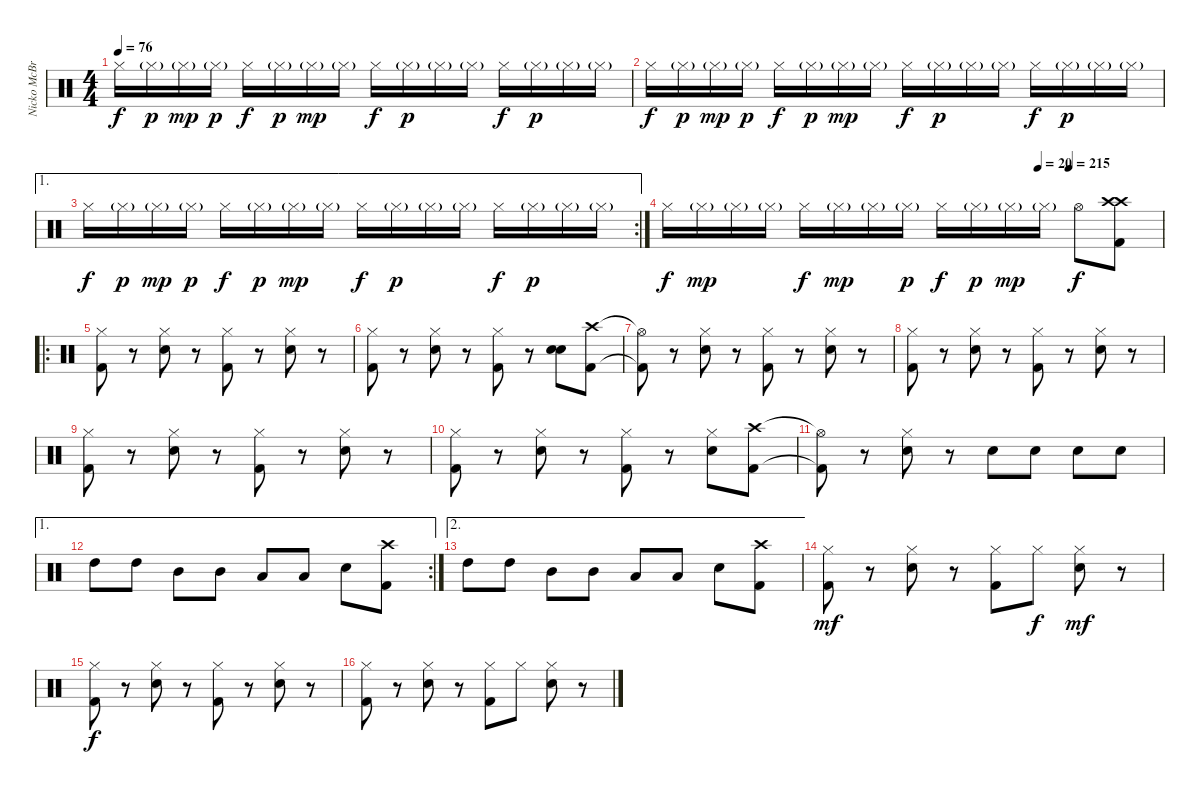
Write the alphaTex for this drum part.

\track ("Nicko McBrain" "Nicko McBr") {instrument percussion}
\staff {score}
\articulation defaults
\ts (4 4)
\tempo 76
\clef neutral
\ks c "Hi-Hat (closed)".16{dy f} "Hi-Hat (closed)"{g}.16{dy p} "Hi-Hat (closed)"{g}.16{dy mp} "Hi-Hat (closed)"{g}.16{dy p} "Hi-Hat (closed)".16{dy f} "Hi-Hat (closed)"{g}.16{dy p} "Hi-Hat (closed)"{g}.16{dy mp} "Hi-Hat (closed)"{g}.16 "Hi-Hat (closed)".16{dy f} "Hi-Hat (closed)"{g}.16{dy p} "Hi-Hat (closed)"{g}.16 "Hi-Hat (closed)"{g}.16 "Hi-Hat (closed)".16{dy f} "Hi-Hat (closed)"{g}.16{dy p} "Hi-Hat (closed)"{g}.16 "Hi-Hat (closed)"{g}.16
|
"Hi-Hat (closed)".16{dy f} "Hi-Hat (closed)"{g}.16{dy p} "Hi-Hat (closed)"{g}.16{dy mp} "Hi-Hat (closed)"{g}.16{dy p} "Hi-Hat (closed)".16{dy f} "Hi-Hat (closed)"{g}.16{dy p} "Hi-Hat (closed)"{g}.16{dy mp} "Hi-Hat (closed)"{g}.16 "Hi-Hat (closed)".16{dy f} "Hi-Hat (closed)"{g}.16{dy p} "Hi-Hat (closed)"{g}.16 "Hi-Hat (closed)"{g}.16 "Hi-Hat (closed)".16{dy f} "Hi-Hat (closed)"{g}.16{dy p} "Hi-Hat (closed)"{g}.16 "Hi-Hat (closed)"{g}.16 |
\ae 1
\rc 2 "Hi-Hat (closed)".16{dy f} "Hi-Hat (closed)"{g}.16{dy p} "Hi-Hat (closed)"{g}.16{dy mp} "Hi-Hat (closed)"{g}.16{dy p} "Hi-Hat (closed)".16{dy f} "Hi-Hat (closed)"{g}.16{dy p} "Hi-Hat (closed)"{g}.16{dy mp} "Hi-Hat (closed)"{g}.16 "Hi-Hat (closed)".16{dy f} "Hi-Hat (closed)"{g}.16{dy p} "Hi-Hat (closed)"{g}.16 "Hi-Hat (closed)"{g}.16 "Hi-Hat (closed)".16{dy f} "Hi-Hat (closed)"{g}.16{dy p} "Hi-Hat (closed)"{g}.16 "Hi-Hat (closed)"{g}.16
|
\tempo (215 0.8125)
\tempo (20 0.75)
"Hi-Hat (closed)".16{dy f} "Hi-Hat (closed)"{g}.16{dy mp} "Hi-Hat (closed)"{g}.16 "Hi-Hat (closed)"{g}.16 "Hi-Hat (closed)".16{dy f} "Hi-Hat (closed)"{g}.16{dy mp} "Hi-Hat (closed)"{g}.16 "Hi-Hat (closed)"{g}.16{dy p} "Hi-Hat (closed)".16{dy f} "Hi-Hat (closed)"{g}.16{dy p} "Hi-Hat (closed)"{g}.16{dy mp} "Hi-Hat (closed)"{g}.16 "Hi-Hat (open)".8{dy f} ("Crash high (hit)" "Kick (hit) 2" "Crash high (hit)").8 |
\ro
("Hi-Hat (closed)" "Kick (hit) 2").8 r.8 ("Hi-Hat (closed)" "Snare (hit) 2").8 r.8 ("Hi-Hat (closed)" "Kick (hit) 2").8 r.8 ("Hi-Hat (closed)" "Snare (hit) 2").8 r.8 |
("Hi-Hat (closed)" "Kick (hit) 2").8 r.8 ("Hi-Hat (closed)" "Snare (hit) 2").8 r.8 ("Hi-Hat (closed)" "Kick (hit) 2").8 r.8 ("Snare (hit) 2" "Snare (hit) 2").8 ("Crash high (hit)" "Kick (hit) 2").8 |
("Hi-Hat (open)"{t} "Kick (hit) 2"{t}).8 r.8 ("Hi-Hat (closed)" "Snare (hit) 2").8 r.8 ("Hi-Hat (closed)" "Kick (hit) 2").8 r.8 ("Hi-Hat (closed)" "Snare (hit) 2").8 r.8 |
("Hi-Hat (closed)" "Kick (hit) 2").8 r.8 ("Hi-Hat (closed)" "Snare (hit) 2").8 r.8 ("Hi-Hat (closed)" "Kick (hit) 2").8 r.8 ("Hi-Hat (closed)" "Snare (hit) 2").8 r.8 |
("Hi-Hat (closed)" "Kick (hit) 2").8 r.8 ("Hi-Hat (closed)" "Snare (hit) 2").8 r.8 ("Hi-Hat (closed)" "Kick (hit) 2").8 r.8 ("Hi-Hat (closed)" "Snare (hit) 2").8 r.8 |
("Hi-Hat (closed)" "Kick (hit) 2").8 r.8 ("Hi-Hat (closed)" "Snare (hit) 2").8 r.8 ("Hi-Hat (closed)" "Kick (hit) 2").8 r.8 ("Hi-Hat (closed)" "Snare (hit) 2").8 ("Crash high (hit)" "Kick (hit) 2").8 |
("Hi-Hat (open)"{t} "Kick (hit) 2"{t}).8 r.8 ("Hi-Hat (closed)" "Snare (hit) 2").8 r.8 "Snare (hit) 2".8 "Snare (hit) 2".8 "Snare (hit) 2".8 "Snare (hit) 2".8 |
\ae 1
\rc 2 "High Tom (hit)".8 "High Tom (hit)".8 "Mid Tom (hit)".8 "Mid Tom (hit)".8 "Low Tom (hit)".8 "Low Tom (hit)".8 "Snare (hit) 2".8
("Kick (hit) 2" "Crash high (hit)").8 |
\ae 2 "High Tom (hit)".8 "High Tom (hit)".8 "Mid Tom (hit)".8 "Mid Tom (hit)".8 "Low Tom (hit)".8 "Low Tom (hit)".8 "Snare (hit) 2".8
("Kick (hit) 2" "Crash high (hit)").8 |
("Hi-Hat (closed)" "Kick (hit) 2").8{dy mf} r.8 ("Hi-Hat (closed)" "Snare (hit) 2").8 r.8 ("Hi-Hat (closed)" "Kick (hit) 2").8 "Hi-Hat (closed)".8{dy f} ("Hi-Hat (closed)" "Snare (hit) 2").8{dy mf} r.8 |
("Hi-Hat (closed)" "Kick (hit) 2").8{dy f} r.8 ("Hi-Hat (closed)" "Snare (hit) 2").8 r.8 ("Hi-Hat (closed)" "Kick (hit) 2").8 r.8 ("Hi-Hat (closed)" "Snare (hit) 2").8 r.8 |
("Hi-Hat (closed)" "Kick (hit) 2").8 r.8 ("Hi-Hat (closed)" "Snare (hit) 2").8 r.8 ("Hi-Hat (closed)" "Kick (hit) 2").8 "Hi-Hat (closed)".8 ("Hi-Hat (closed)" "Snare (hit) 2").8 r.8
